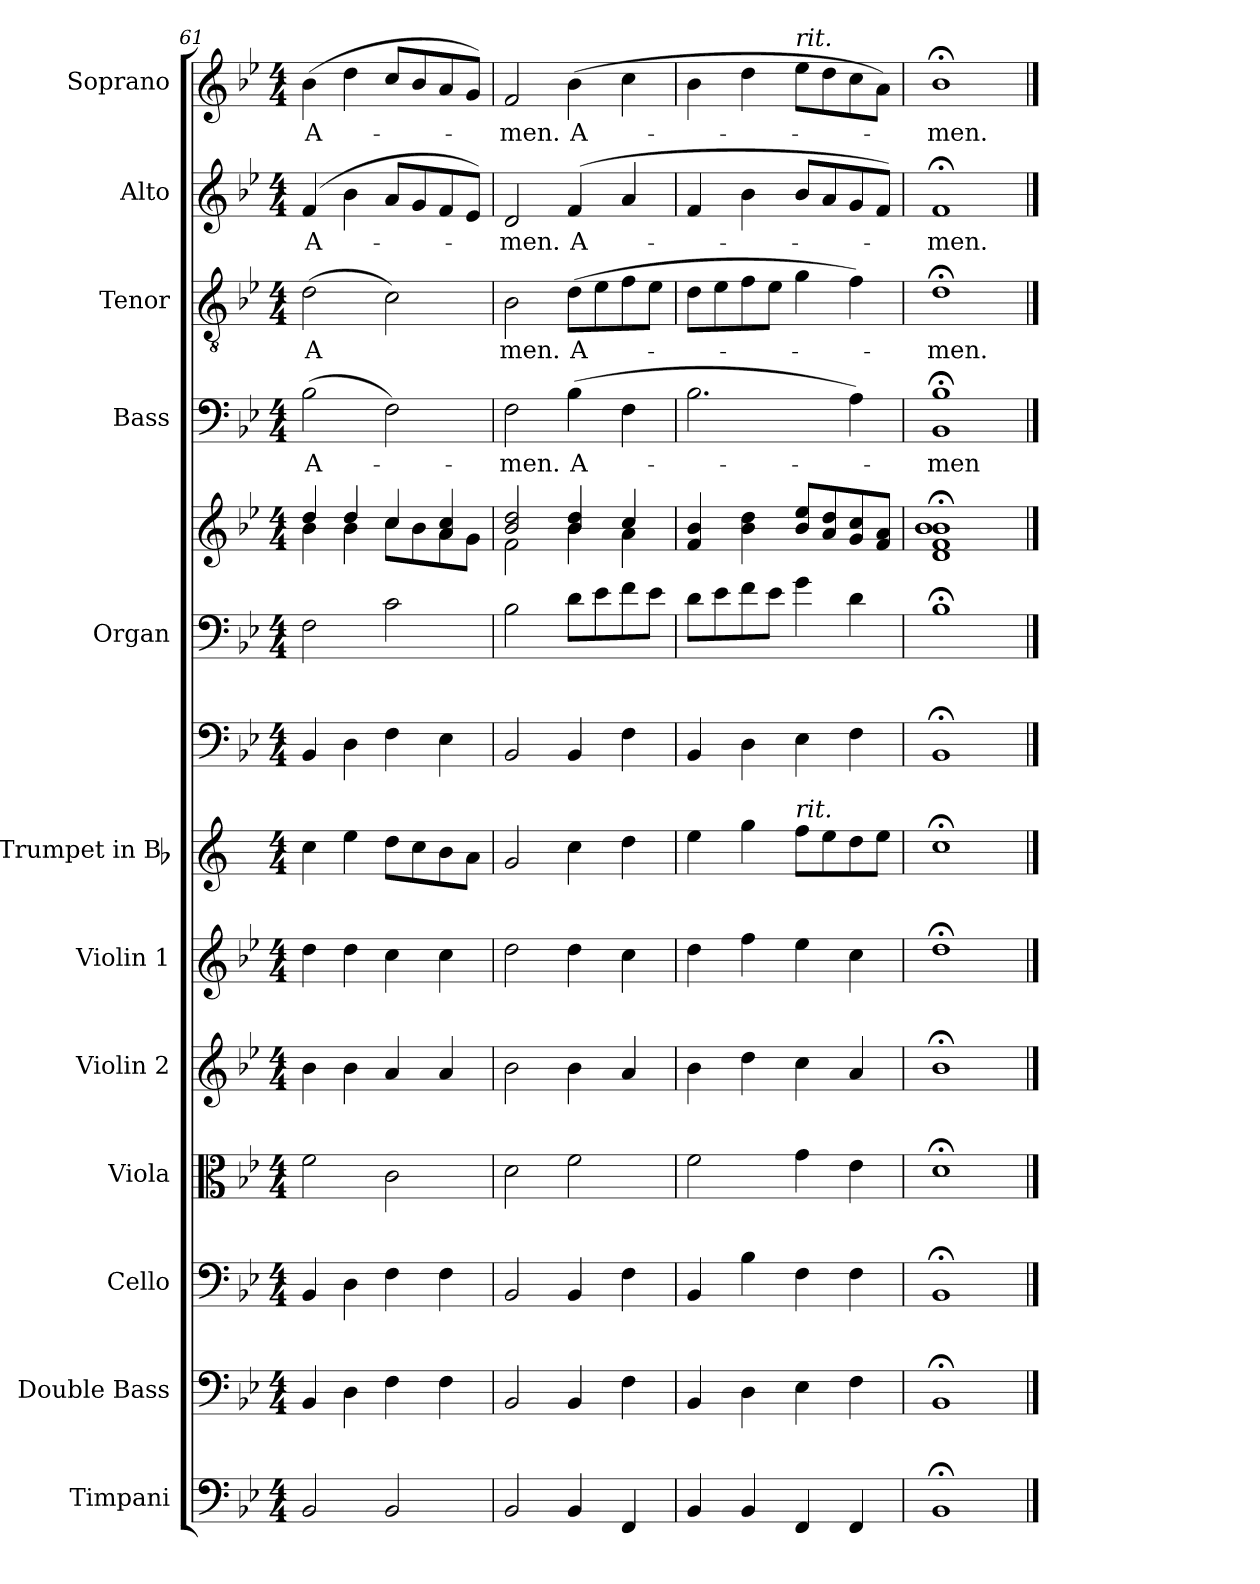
**kern	**kern	**kern	**kern	**kern	**kern	**kern	**kern	**kern	**kern	**kern	**text	**kern	**text	**kern	**text	**kern	**text
*part13	*part12	*part11	*part10	*part9	*part8	*part7	*part6	*part5	*part5	*part4	*part4	*part3	*part3	*part2	*part2	*part1	*part1
*staff14	*staff13	*staff12	*staff11	*staff10	*staff9	*staff8	*staff7	*staff6	*staff5	*staff4	*staff4	*staff3	*staff3	*staff2	*staff2	*staff1	*staff1
*I"Timpani	*I"Double Bass	*I"Cello	*I"Viola	*I"Violin 2	*I"Violin 1	*I"Trumpet in Bb	*	*I"Organ	*	*I"Bass	*	*I"Tenor	*	*I"Alto	*	*I"Soprano	*
*I'Timp.	*I'D.B.	*	*I'Vla.	*I'Vln. 2	*I'Vln. 1	*	*	*I'Org.	*	*I'B	*	*I'T	*	*I'A	*	*I'S	*
*clefF4	*clefF4	*clefF4	*clefC3	*clefG2	*clefG2	*clefG2	*clefF4	*clefF4	*clefG2	*clefF4	*	*clefGv2	*	*clefG2	*	*clefG2	*
*	*ITrd7c12	*	*	*	*	*ITrd1c2	*	*	*	*	*	*	*	*	*	*	*
*k[b-e-]	*k[b-e-]	*k[b-e-]	*k[b-e-]	*k[b-e-]	*k[b-e-]	*k[b-e-]	*k[b-e-]	*k[b-e-]	*k[b-e-]	*k[b-e-]	*	*k[b-e-]	*	*k[b-e-]	*	*k[b-e-]	*
*B-:	*B-:	*B-:	*B-:	*B-:	*B-:	*B-:	*B-:	*B-:	*B-:	*B-:	*	*B-:	*	*B-:	*	*B-:	*
*M4/4	*M4/4	*M4/4	*M4/4	*M4/4	*M4/4	*M4/4	*M4/4	*M4/4	*M4/4	*M4/4	*	*M4/4	*	*M4/4	*	*M4/4	*
=61	=61	=61	=61	=61	=61	=61	=61	=61	=61	=61	=61	=61	=61	=61	=61	=61	=61
*	*	*	*	*	*	*	*	*	*^	*	*	*	*	*	*	*	*
!	!	!	!	!	!	!	!	!	!	!	!	!LO:LY:b	!	!LO:LY:b	!	!LO:LY:b	!	!LO:LY:b
2BB-/	4BBB-/	4BB-/	2f\	4b-\	4dd\	4b-\	4BB-/	2F\	4dd/	4b-\	(>2B-\	A-	(>2d\	A	(4f/	A-	(>4b-\	A-
.	4DD\	4D\	.	4b-\	4dd\	4dd\	4D\	.	4dd/	4b-\	.	.	.	.	4b-\	.	4dd\	.
2BB-/	4FF\	4F\	2c\	4a/	4cc\	8cc\L	4F\	2c\	4cc/	8cc\L	2F\)	.	2c\)	.	8a/L	.	8cc/L	.
.	.	.	.	.	.	8b-\	.	.	.	8b-\	.	.	.	.	8g/	.	8b-/	.
.	4FF\	4F\	.	4a/	4cc\	8a\	4E-\	.	4a/ 4cc/	8a\	.	.	.	.	8f/	.	8a/	.
.	.	.	.	.	.	8g\J	.	.	.	8g\J	.	.	.	.	8e-/J)	.	8g/J)	.
=62	=62	=62	=62	=62	=62	=62	=62	=62	=62	=62	=62	=62	=62	=62	=62	=62	=62	=62
!	!	!	!	!	!	!	!	!	!	!	!	!LO:LY:b	!	!LO:LY:b	!	!LO:LY:b	!	!LO:LY:b
2BB-/	2BBB-/	2BB-/	2d\	2b-\	2dd\	2f/	2BB-/	2B-\	2b-/ 2dd/	2f\	2F\	-men.	2B-\	men.	2d/	-men.	2f/	-men.
!	!	!	!	!	!	!	!	!	!	!	!	!LO:LY:b	!	!LO:LY:b	!	!LO:LY:b	!	!LO:LY:b
4BB-/	4BBB-/	4BB-/	2f\	4b-\	4dd\	4b-\	4BB-/	8d\L	4b-/ 4dd/	4b-\	(>4B-\	A-	(>8d\L	A-	(4f/	A-	(>4b-\	A-
.	.	.	.	.	.	.	.	8e-\	.	.	.	.	8e-\	.	.	.	.	.
4FF/	4FF\	4F\	.	4a/	4cc\	4cc\	4F\	8f\	4cc/	4a\	4F\	.	8f\	.	4a/	.	4cc\	.
.	.	.	.	.	.	.	.	8e-\J	.	.	.	.	8e-\J	.	.	.	.	.
*	*	*	*	*	*	*	*	*	*v	*v	*	*	*	*	*	*	*	*
=63	=63	=63	=63	=63	=63	=63	=63	=63	=63	=63	=63	=63	=63	=63	=63	=63	=63
4BB-/	4BBB-/	4BB-/	2f\	4b-\	4dd\	4dd\	4BB-/	8d\L	4f/ 4b-/	2.B-\	.	8d\L	.	4f/	.	4b-\	.
.	.	.	.	.	.	.	.	8e-\	.	.	.	8e-\	.	.	.	.	.
4BB-/	4DD\	4B-\	.	4dd\	4ff\	4ff\	4D\	8f\	4b-\ 4dd\	.	.	8f\	.	4b-\	.	4dd\	.
.	.	.	.	.	.	.	.	8e-\J	.	.	.	8e-\J	.	.	.	.	.
!	!	!	!	!	!	!	!	!	!	!	!	!	!	!	!	!LO:TX:a:i:t=rit.	!
!	!	!	!	!	!	!LO:TX:a:i:t=rit.	!	!	!	!	!	!	!	!	!	!	!
4FF/	4EE-\	4F\	4g\	4cc\	4ee-\	8ee-\L	4E-\	4g\	8b-/ 8ee-/L	.	.	4g\	.	8b-/L	.	8ee-\L	.
.	.	.	.	.	.	8dd\	.	.	8a/ 8dd/	.	.	.	.	8a/	.	8dd\	.
4FF/	4FF\	4F\	4e-\	4a/	4cc\	8cc\	4F\	4d\	8g/ 8cc/	4A\)	.	4f\)	.	8g/	.	8cc\	.
.	.	.	.	.	.	8dd\J	.	.	8f/ 8a/J	.	.	.	.	8f/J)	.	8a\J)	.
=64	=64	=64	=64	=64	=64	=64	=64	=64	=64	=64	=64	=64	=64	=64	=64	=64	=64
*	*	*	*	*	*	*	*	*	*^	*	*	*	*	*	*	*	*
!	!	!	!	!	!	!	!	!	!	!	!	!LO:LY:b	!	!LO:LY:b	!	!LO:LY:b	!	!LO:LY:b
1BB-;<	1BBB-;<	1BB-;<	1d;<	1b-;<	1dd;<	1b-;<	1BB-;<	1B-;<	1d;< 1f;< 1b-;<	1b-	1BB-;< 1B-;<	-men-	1d;<	-men.-	1f;<	-men.	1b-;<	-men.
*	*	*	*	*	*	*	*	*	*v	*v	*	*	*	*	*	*	*	*
==	==	==	==	==	==	==	==	==	==	==	==	==	==	==	==	==	==
*-	*-	*-	*-	*-	*-	*-	*-	*-	*-	*-	*-	*-	*-	*-	*-	*-	*-
